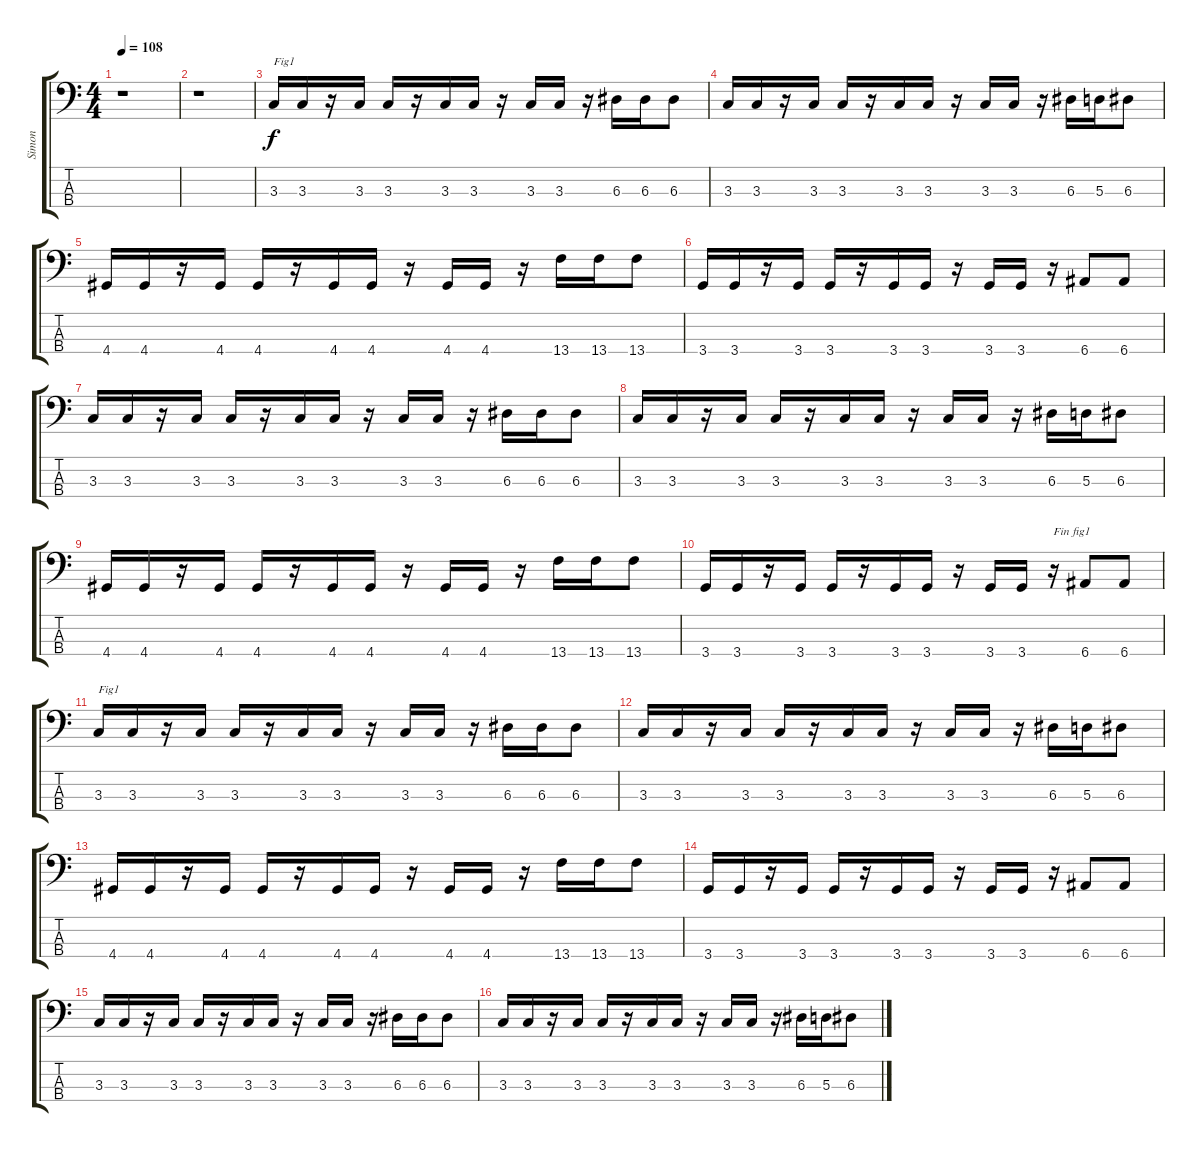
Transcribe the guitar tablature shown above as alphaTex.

\track ("Simon" "Simon") {instrument electricbasspick}
\staff {score tabs}
\tuning (G2 D2 A1 E1) {hide}
\ts (4 4)
\tempo 108
\clef f4
\ks c
r.1{dy f instrument electricbasspick} |
r.1 |
3.3.16{txt "Fig1"} 3.3.16 r.16 3.3.16 3.3.16 r.16 3.3.16 3.3.16 r.16 3.3.16 3.3.16 r.16 6.3.16 6.3.16 6.3.8 |
3.3.16 3.3.16 r.16 3.3.16 3.3.16 r.16 3.3.16 3.3.16 r.16 3.3.16 3.3.16 r.16 6.3.16 5.3.16 6.3.8 |
4.4.16 4.4.16 r.16 4.4.16 4.4.16 r.16 4.4.16 4.4.16 r.16 4.4.16 4.4.16 r.16 13.4.16 13.4.16 13.4.8 |
3.4.16 3.4.16 r.16 3.4.16 3.4.16 r.16 3.4.16 3.4.16 r.16 3.4.16 3.4.16 r.16 6.4.8 6.4.8 |
3.3.16 3.3.16 r.16 3.3.16 3.3.16 r.16 3.3.16 3.3.16 r.16 3.3.16 3.3.16 r.16 6.3.16 6.3.16 6.3.8 |
3.3.16 3.3.16 r.16 3.3.16 3.3.16 r.16 3.3.16 3.3.16 r.16 3.3.16 3.3.16 r.16 6.3.16 5.3.16 6.3.8 |
4.4.16 4.4.16 r.16 4.4.16 4.4.16 r.16 4.4.16 4.4.16 r.16 4.4.16 4.4.16 r.16 13.4.16 13.4.16 13.4.8 |
3.4.16 3.4.16 r.16 3.4.16 3.4.16 r.16 3.4.16 3.4.16 r.16 3.4.16 3.4.16 r.16{txt "Fin fig1"} 6.4.8 6.4.8 |
3.3.16{txt "Fig1"} 3.3.16 r.16 3.3.16 3.3.16 r.16 3.3.16 3.3.16 r.16 3.3.16 3.3.16 r.16 6.3.16 6.3.16 6.3.8 |
3.3.16 3.3.16 r.16 3.3.16 3.3.16 r.16 3.3.16 3.3.16 r.16 3.3.16 3.3.16 r.16 6.3.16 5.3.16 6.3.8 |
4.4.16 4.4.16 r.16 4.4.16 4.4.16 r.16 4.4.16 4.4.16 r.16 4.4.16 4.4.16 r.16 13.4.16 13.4.16 13.4.8 |
3.4.16 3.4.16 r.16 3.4.16 3.4.16 r.16 3.4.16 3.4.16 r.16 3.4.16 3.4.16 r.16 6.4.8 6.4.8 |
3.3.16 3.3.16 r.16 3.3.16 3.3.16 r.16 3.3.16 3.3.16 r.16 3.3.16 3.3.16 r.16 6.3.16 6.3.16 6.3.8 |
3.3.16 3.3.16 r.16 3.3.16 3.3.16 r.16 3.3.16 3.3.16 r.16 3.3.16 3.3.16 r.16 6.3.16 5.3.16 6.3.8
